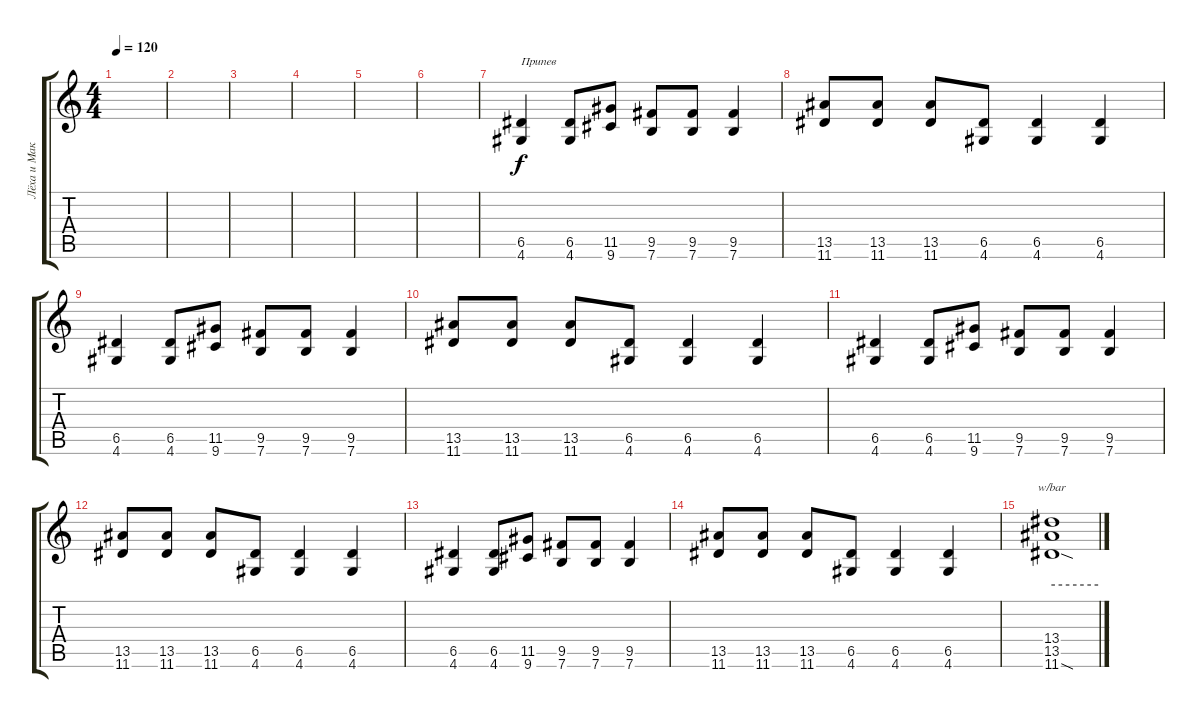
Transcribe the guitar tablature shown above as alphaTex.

\track ("Лёха и Макс" "Лёха и Мак") {instrument distortionguitar}
\staff {score tabs}
\tuning (E4 B3 G3 D3 A2 E2) {hide}
\ts (4 4)
\tempo 120
\clef g2
\ks c
|
|
|
|
|
|
(6.5 4.6).4{txt "Припев"} (6.5 4.6).8 (11.5 9.6).8 (9.5 7.6).8 (9.5 7.6).8 (9.5 7.6).4 |
(13.5 11.6).8 (13.5 11.6).8 (13.5 11.6).8 (6.5 4.6).8 (6.5 4.6).4 (6.5 4.6).4 |
(6.5 4.6).4 (6.5 4.6).8 (11.5 9.6).8 (9.5 7.6).8 (9.5 7.6).8 (9.5 7.6).4 |
(13.5 11.6).8 (13.5 11.6).8 (13.5 11.6).8 (6.5 4.6).8 (6.5 4.6).4 (6.5 4.6).4 |
(6.5 4.6).4 (6.5 4.6).8 (11.5 9.6).8 (9.5 7.6).8 (9.5 7.6).8 (9.5 7.6).4 |
(13.5 11.6).8 (13.5 11.6).8 (13.5 11.6).8 (6.5 4.6).8 (6.5 4.6).4 (6.5 4.6).4 |
(6.5 4.6).4 (6.5 4.6).8 (11.5 9.6).8 (9.5 7.6).8 (9.5 7.6).8 (9.5 7.6).4 |
(13.5 11.6).8 (13.5 11.6).8 (13.5 11.6).8 (6.5 4.6).8 (6.5 4.6).4 (6.5 4.6).4 |
(13.4 13.5 11.6{sod}).1{tbe (hold default 0 0 60 0)}
